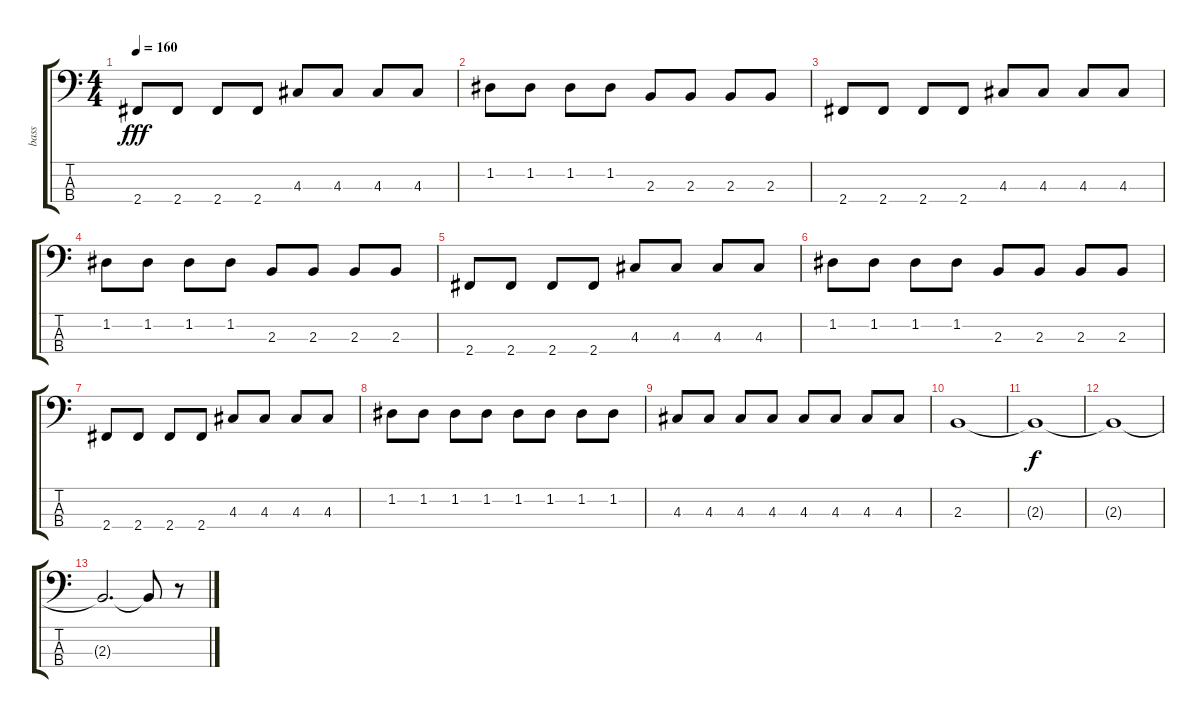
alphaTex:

\track ("bass" "bass") {instrument electricbassfinger}
\staff {score tabs}
\tuning (G2 D2 A1 E1) {hide}
\ts (4 4)
\tempo 160
\clef f4
\ks c
2.4.8{dy fff} 2.4.8 2.4.8 2.4.8 4.3.8 4.3.8 4.3.8 4.3.8 |
1.2.8 1.2.8 1.2.8 1.2.8 2.3.8 2.3.8 2.3.8 2.3.8 |
2.4.8 2.4.8 2.4.8 2.4.8 4.3.8 4.3.8 4.3.8 4.3.8 |
1.2.8 1.2.8 1.2.8 1.2.8 2.3.8 2.3.8 2.3.8 2.3.8 |
2.4.8 2.4.8 2.4.8 2.4.8 4.3.8 4.3.8 4.3.8 4.3.8 |
1.2.8 1.2.8 1.2.8 1.2.8 2.3.8 2.3.8 2.3.8 2.3.8 |
2.4.8 2.4.8 2.4.8 2.4.8 4.3.8 4.3.8 4.3.8 4.3.8 |
1.2.8 1.2.8 1.2.8 1.2.8 1.2.8 1.2.8 1.2.8 1.2.8 |
4.3.8 4.3.8 4.3.8 4.3.8 4.3.8 4.3.8 4.3.8 4.3.8 |
2.3.1 |
2.3{t}.1{dy f} |
2.3{t}.1 |
2.3{t}.2{d} 2.3{t}.8 r.8
